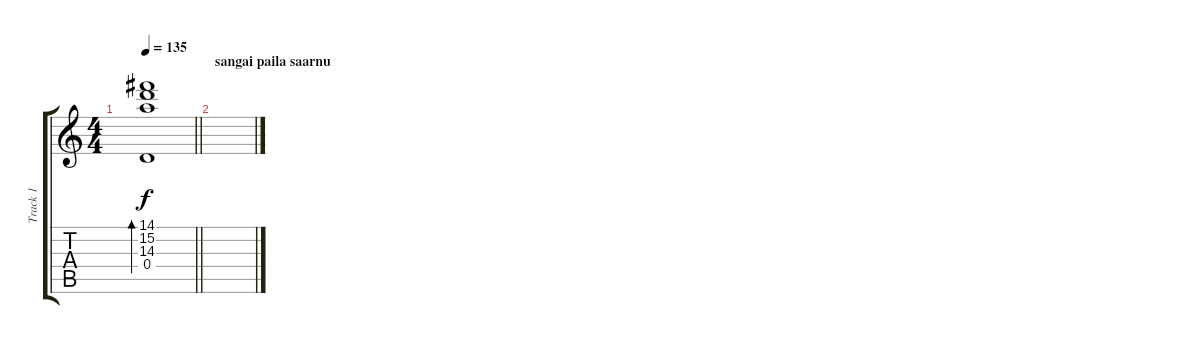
\track ("Track 1" "Track 1") {instrument electricguitarjazz}
\staff {score tabs}
\tuning (E4 B3 G3 D3 A2 E2) {hide}
\ts (4 4)
\tempo 135
\clef g2
\barLineRight lightlight
\ks c
(14.1{t} 15.2{t} 14.3{t} 0.4{t}).1{bd 240 dy f} |
\section ("" "sangai paila saarnu")
